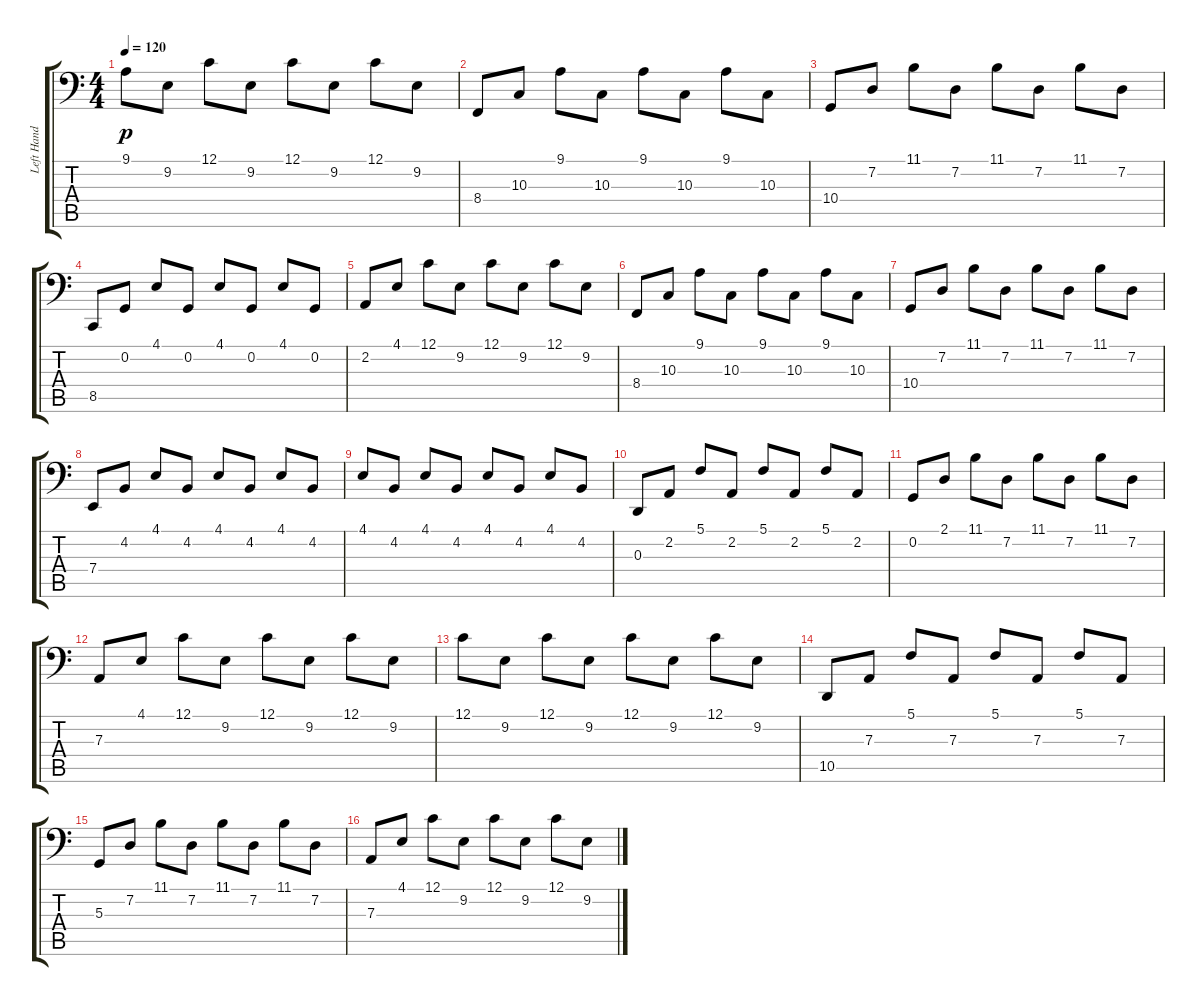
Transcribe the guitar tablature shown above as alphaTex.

\track ("Left Hand - F Major" "Left Hand ") {instrument acousticgrandpiano}
\staff {score tabs}
\tuning (C3 G2 D2 A1 E1 B0) {hide}
\ts (4 4)
\tempo 120
\clef f4
\ks c
9.1.8{dy p} 9.2.8 12.1.8 9.2.8 12.1.8 9.2.8 12.1.8 9.2.8 |
8.4.8 10.3.8 9.1.8 10.3.8 9.1.8 10.3.8 9.1.8 10.3.8 |
10.4.8 7.2.8 11.1.8 7.2.8 11.1.8 7.2.8 11.1.8 7.2.8 |
8.5.8 0.2.8 4.1.8 0.2.8 4.1.8 0.2.8 4.1.8 0.2.8 |
2.2.8 4.1.8 12.1.8 9.2.8 12.1.8 9.2.8 12.1.8 9.2.8 |
8.4.8 10.3.8 9.1.8 10.3.8 9.1.8 10.3.8 9.1.8 10.3.8 |
10.4.8 7.2.8 11.1.8 7.2.8 11.1.8 7.2.8 11.1.8 7.2.8 |
7.4.8 4.2.8 4.1.8 4.2.8 4.1.8 4.2.8 4.1.8 4.2.8 |
4.1.8 4.2.8 4.1.8 4.2.8 4.1.8 4.2.8 4.1.8 4.2.8 |
0.3.8 2.2.8 5.1.8 2.2.8 5.1.8 2.2.8 5.1.8 2.2.8 |
0.2.8 2.1.8 11.1.8 7.2.8 11.1.8 7.2.8 11.1.8 7.2.8 |
7.3.8 4.1.8 12.1.8 9.2.8 12.1.8 9.2.8 12.1.8 9.2.8 |
12.1.8 9.2.8 12.1.8 9.2.8 12.1.8 9.2.8 12.1.8 9.2.8 |
10.5.8 7.3.8 5.1.8 7.3.8 5.1.8 7.3.8 5.1.8 7.3.8 |
5.3.8 7.2.8 11.1.8 7.2.8 11.1.8 7.2.8 11.1.8 7.2.8 |
7.3.8 4.1.8 12.1.8 9.2.8 12.1.8 9.2.8 12.1.8 9.2.8
